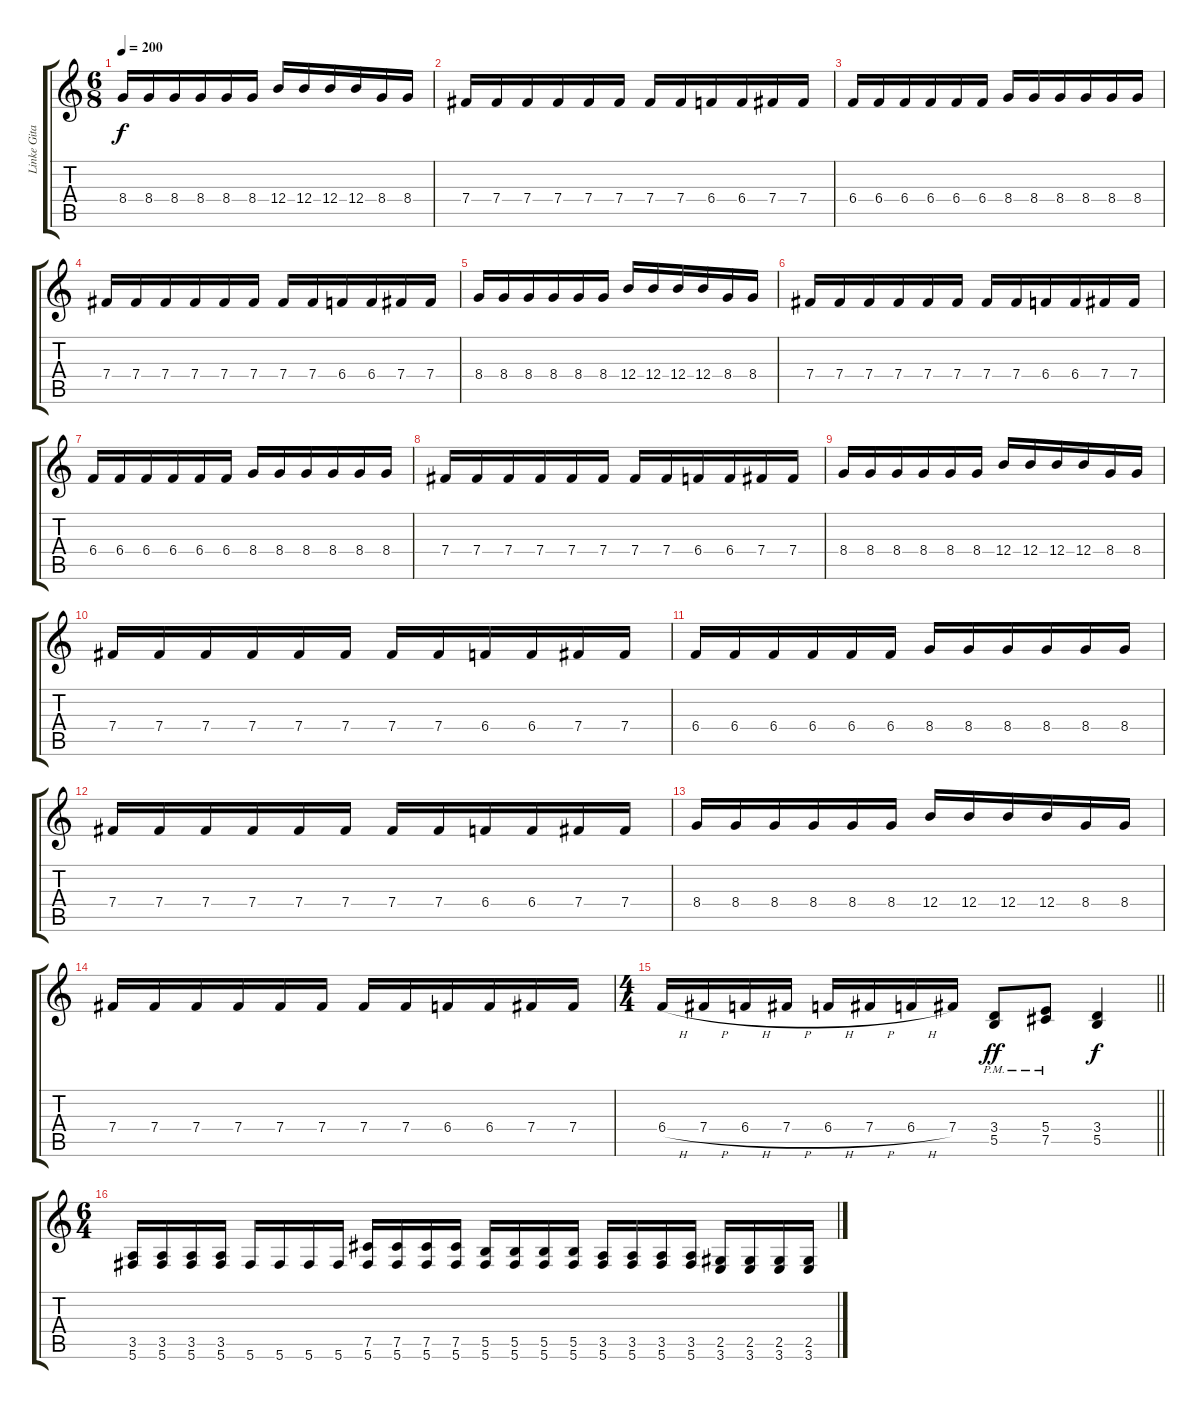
\track ("Linke Gitarre" "Linke Gita") {instrument distortionguitar}
\staff {score tabs}
\tuning (Db4 Ab3 E3 B2 Gb2 Db2) {hide}
\ts (6 8)
\tempo 200
\clef g2
\ks c
8.4.16{dy f} 8.4.16 8.4.16 8.4.16 8.4.16 8.4.16 12.4.16 12.4.16 12.4.16 12.4.16 8.4.16 8.4.16 |
7.4.16 7.4.16 7.4.16 7.4.16 7.4.16 7.4.16 7.4.16 7.4.16 6.4.16 6.4.16 7.4.16 7.4.16 |
6.4.16 6.4.16 6.4.16 6.4.16 6.4.16 6.4.16 8.4.16 8.4.16 8.4.16 8.4.16 8.4.16 8.4.16 |
7.4.16 7.4.16 7.4.16 7.4.16 7.4.16 7.4.16 7.4.16 7.4.16 6.4.16 6.4.16 7.4.16 7.4.16 |
8.4.16 8.4.16 8.4.16 8.4.16 8.4.16 8.4.16 12.4.16 12.4.16 12.4.16 12.4.16 8.4.16 8.4.16 |
7.4.16 7.4.16 7.4.16 7.4.16 7.4.16 7.4.16 7.4.16 7.4.16 6.4.16 6.4.16 7.4.16 7.4.16 |
6.4.16 6.4.16 6.4.16 6.4.16 6.4.16 6.4.16 8.4.16 8.4.16 8.4.16 8.4.16 8.4.16 8.4.16 |
7.4.16 7.4.16 7.4.16 7.4.16 7.4.16 7.4.16 7.4.16 7.4.16 6.4.16 6.4.16 7.4.16 7.4.16 |
8.4.16 8.4.16 8.4.16 8.4.16 8.4.16 8.4.16 12.4.16 12.4.16 12.4.16 12.4.16 8.4.16 8.4.16 |
7.4.16 7.4.16 7.4.16 7.4.16 7.4.16 7.4.16 7.4.16 7.4.16 6.4.16 6.4.16 7.4.16 7.4.16 |
6.4.16 6.4.16 6.4.16 6.4.16 6.4.16 6.4.16 8.4.16 8.4.16 8.4.16 8.4.16 8.4.16 8.4.16 |
7.4.16 7.4.16 7.4.16 7.4.16 7.4.16 7.4.16 7.4.16 7.4.16 6.4.16 6.4.16 7.4.16 7.4.16 |
8.4.16 8.4.16 8.4.16 8.4.16 8.4.16 8.4.16 12.4.16 12.4.16 12.4.16 12.4.16 8.4.16 8.4.16 |
7.4.16 7.4.16 7.4.16 7.4.16 7.4.16 7.4.16 7.4.16 7.4.16 6.4.16 6.4.16 7.4.16 7.4.16 |
\ts (4 4)
\barLineRight lightlight
6.4{h}.16 7.4{h}.16 6.4{h}.16 7.4{h}.16 6.4{h}.16 7.4{h}.16 6.4{h}.16 7.4.16 (3.4{pm} 5.5{pm}).8{dy ff} (5.4{pm} 7.5{pm}).8 (3.4 5.5).4{dy f} |
\ts (6 4)
\section ("" "")
(3.5 5.6).16 (3.5 5.6).16 (3.5 5.6).16 (3.5 5.6).16 5.6.16 5.6.16 5.6.16 5.6.16 (7.5 5.6).16 (7.5 5.6).16 (7.5 5.6).16 (7.5 5.6).16 (5.5 5.6).16 (5.5 5.6).16 (5.5 5.6).16 (5.5 5.6).16 (3.5 5.6).16 (3.5 5.6).16 (3.5 5.6).16 (3.5 5.6).16 (2.5 3.6).16 (2.5 3.6).16 (2.5 3.6).16 (2.5 3.6).16
